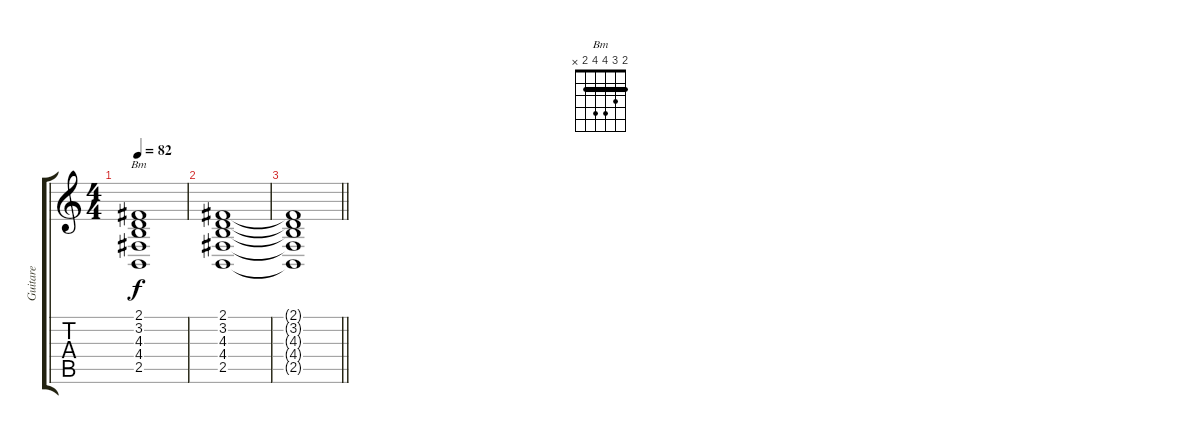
\track ("Guitare" "Guitare") {instrument brightacousticpiano}
\staff {score tabs}
\tuning (E4 B3 G3 D3 A2 E2) {hide}
\chord ("Bm" 2 3 4 4 2 x) {barre 2}
\ts (4 4)
\tempo 82
\clef g2
\ks c
(2.1{t} 3.2{t} 4.3{t} 4.4{t} 2.5{t}).1{ch "Bm" dy f} |
(2.1 3.2 4.3 4.4 2.5).1 |
\barLineRight lightlight
(2.1{t} 3.2{t} 4.3{t} 4.4{t} 2.5{t}).1
